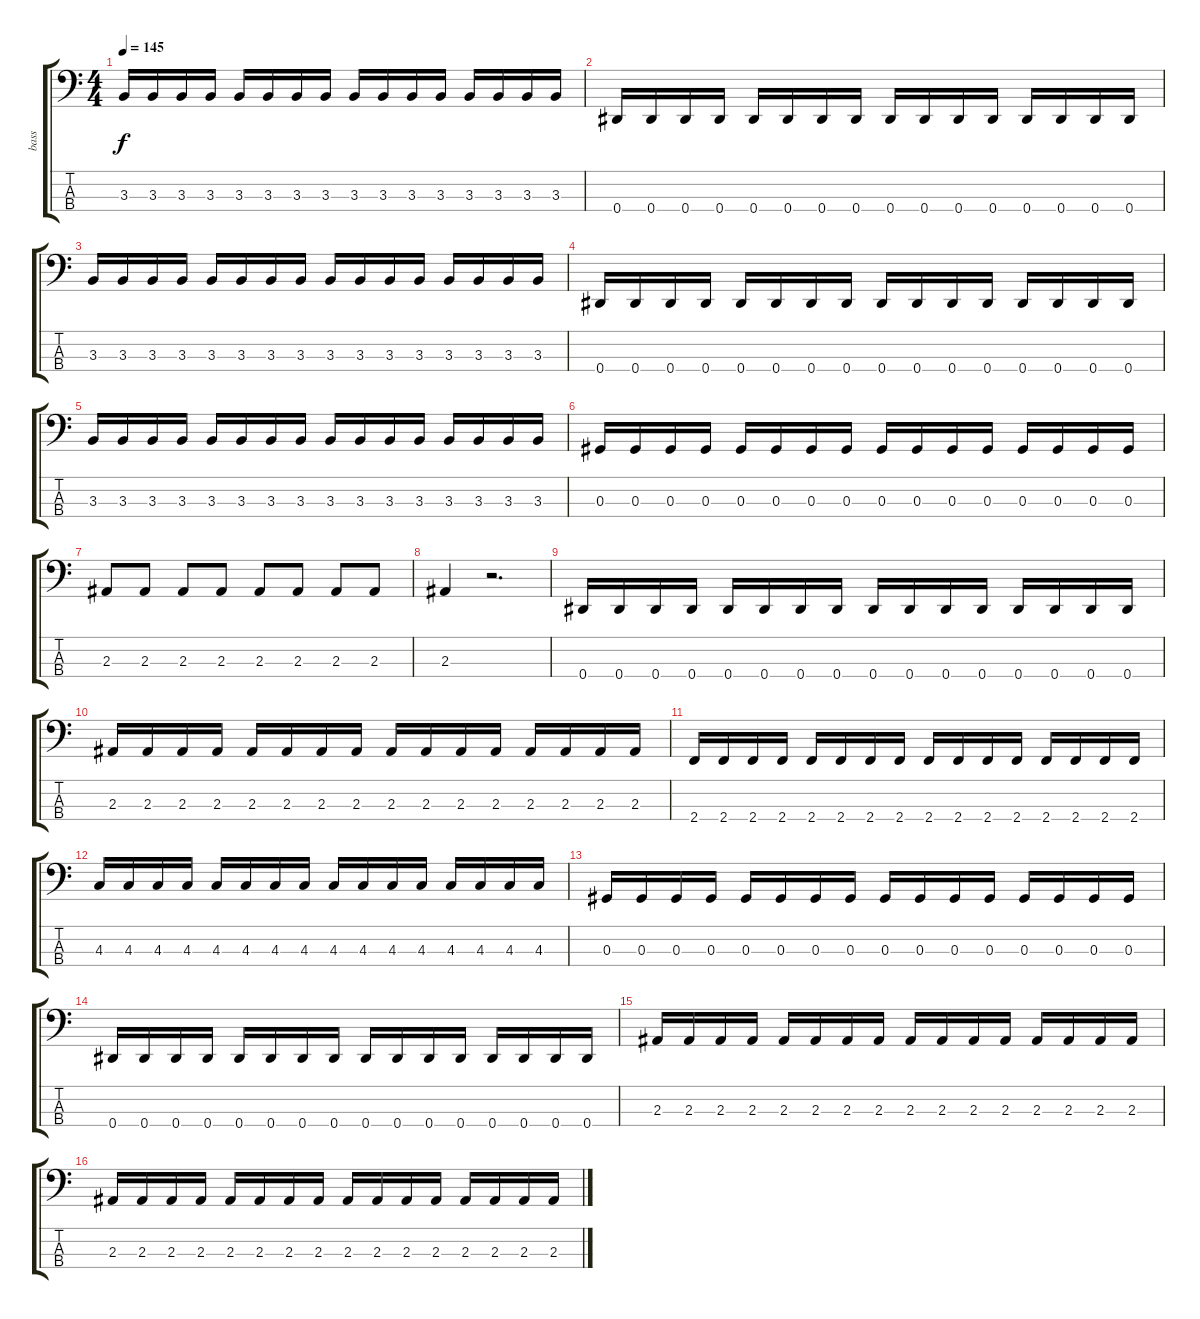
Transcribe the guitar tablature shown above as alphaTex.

\track ("bass" "bass") {instrument electricbasspick}
\staff {score tabs}
\tuning (Gb2 Db2 Ab1 Eb1) {hide}
\ts (4 4)
\tempo 145
\clef f4
\ks c
3.3.16{dy f} 3.3.16 3.3.16 3.3.16 3.3.16 3.3.16 3.3.16 3.3.16 3.3.16 3.3.16 3.3.16 3.3.16 3.3.16 3.3.16 3.3.16 3.3.16 |
0.4.16 0.4.16 0.4.16 0.4.16 0.4.16 0.4.16 0.4.16 0.4.16 0.4.16 0.4.16 0.4.16 0.4.16 0.4.16 0.4.16 0.4.16 0.4.16 |
3.3.16 3.3.16 3.3.16 3.3.16 3.3.16 3.3.16 3.3.16 3.3.16 3.3.16 3.3.16 3.3.16 3.3.16 3.3.16 3.3.16 3.3.16 3.3.16 |
0.4.16 0.4.16 0.4.16 0.4.16 0.4.16 0.4.16 0.4.16 0.4.16 0.4.16 0.4.16 0.4.16 0.4.16 0.4.16 0.4.16 0.4.16 0.4.16 |
3.3.16 3.3.16 3.3.16 3.3.16 3.3.16 3.3.16 3.3.16 3.3.16 3.3.16 3.3.16 3.3.16 3.3.16 3.3.16 3.3.16 3.3.16 3.3.16 |
0.3.16 0.3.16 0.3.16 0.3.16 0.3.16 0.3.16 0.3.16 0.3.16 0.3.16 0.3.16 0.3.16 0.3.16 0.3.16 0.3.16 0.3.16 0.3.16 |
2.3.8 2.3.8 2.3.8 2.3.8 2.3.8 2.3.8 2.3.8 2.3.8 |
2.3.4 r.2{d} |
0.4.16 0.4.16 0.4.16 0.4.16 0.4.16 0.4.16 0.4.16 0.4.16 0.4.16 0.4.16 0.4.16 0.4.16 0.4.16 0.4.16 0.4.16 0.4.16 |
2.3.16 2.3.16 2.3.16 2.3.16 2.3.16 2.3.16 2.3.16 2.3.16 2.3.16 2.3.16 2.3.16 2.3.16 2.3.16 2.3.16 2.3.16 2.3.16 |
2.4.16 2.4.16 2.4.16 2.4.16 2.4.16 2.4.16 2.4.16 2.4.16 2.4.16 2.4.16 2.4.16 2.4.16 2.4.16 2.4.16 2.4.16 2.4.16 |
4.3.16 4.3.16 4.3.16 4.3.16 4.3.16 4.3.16 4.3.16 4.3.16 4.3.16 4.3.16 4.3.16 4.3.16 4.3.16 4.3.16 4.3.16 4.3.16 |
0.3.16 0.3.16 0.3.16 0.3.16 0.3.16 0.3.16 0.3.16 0.3.16 0.3.16 0.3.16 0.3.16 0.3.16 0.3.16 0.3.16 0.3.16 0.3.16 |
0.4.16 0.4.16 0.4.16 0.4.16 0.4.16 0.4.16 0.4.16 0.4.16 0.4.16 0.4.16 0.4.16 0.4.16 0.4.16 0.4.16 0.4.16 0.4.16 |
2.3.16 2.3.16 2.3.16 2.3.16 2.3.16 2.3.16 2.3.16 2.3.16 2.3.16 2.3.16 2.3.16 2.3.16 2.3.16 2.3.16 2.3.16 2.3.16 |
2.3.16 2.3.16 2.3.16 2.3.16 2.3.16 2.3.16 2.3.16 2.3.16 2.3.16 2.3.16 2.3.16 2.3.16 2.3.16 2.3.16 2.3.16 2.3.16
